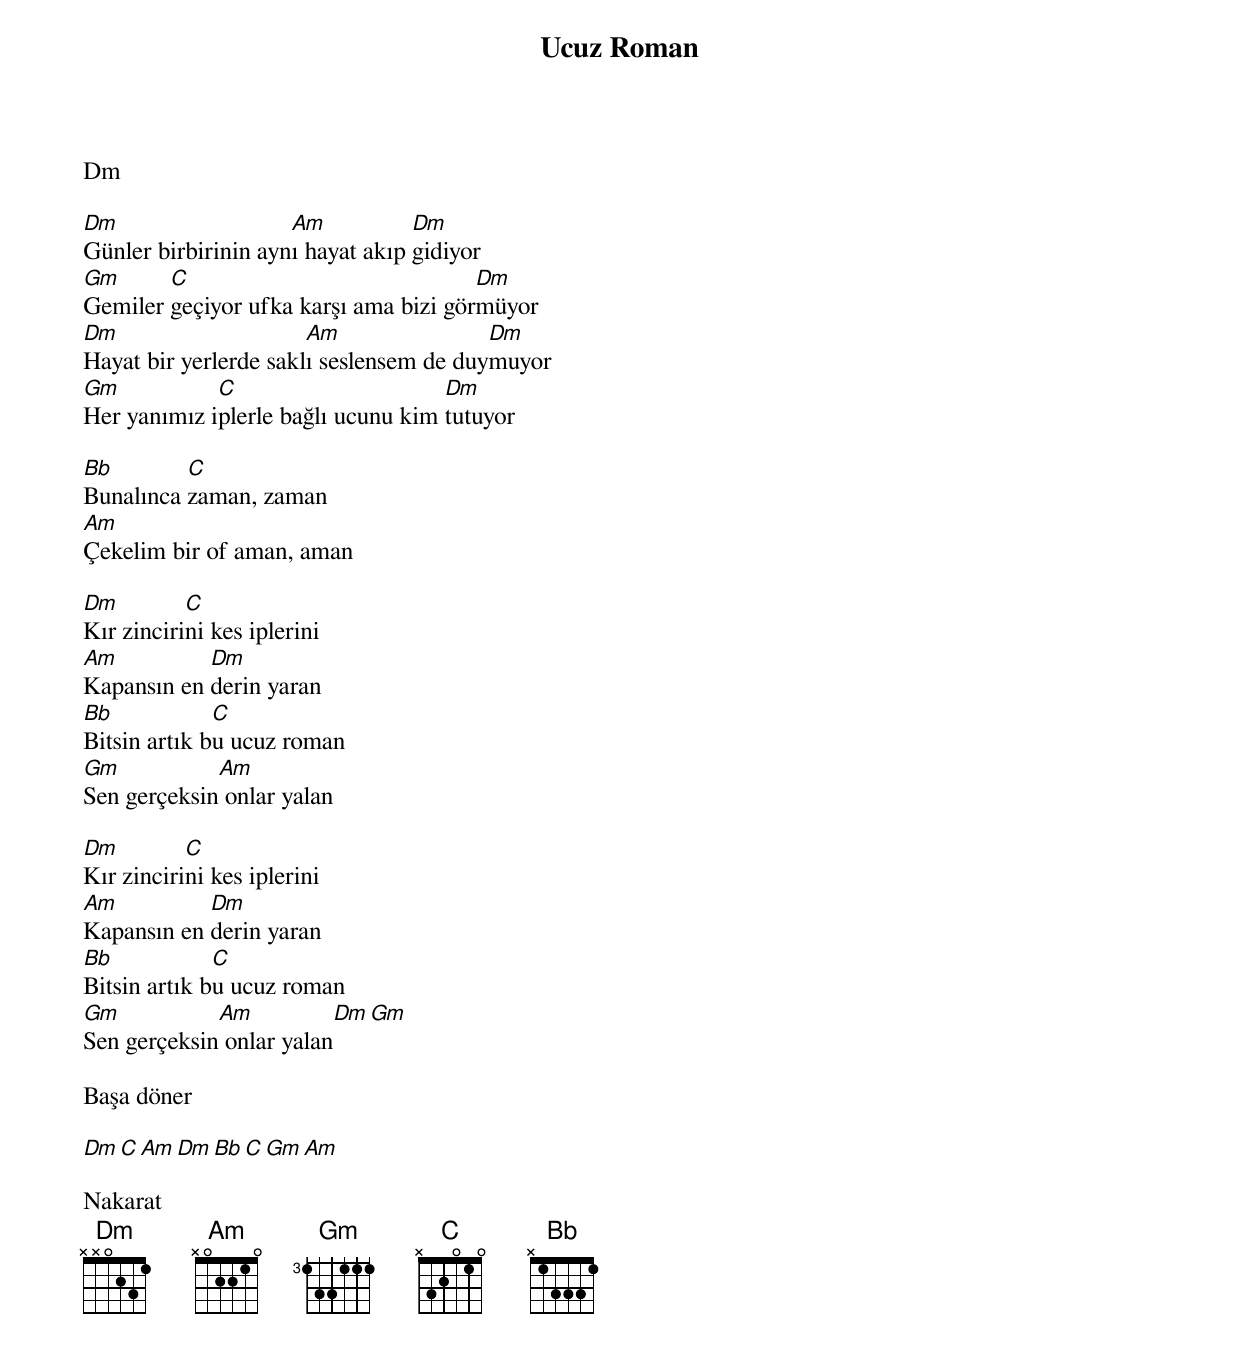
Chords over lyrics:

{title: Ucuz Roman}
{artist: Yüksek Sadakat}

Dm

Dm                   Am           Dm
Günler birbirinin aynı hayat akıp gidiyor
Gm      C                              Dm
Gemiler geçiyor ufka karşı ama bizi görmüyor
Dm                     Am                Dm
Hayat bir yerlerde saklı seslensem de duymuyor
Gm           C                      Dm
Her yanımız iplerle bağlı ucunu kim tutuyor

Bb        C
Bunalınca zaman, zaman
Am
Çekelim bir of aman, aman

Dm         C
Kır zincirini kes iplerini
Am          Dm
Kapansın en derin yaran
Bb            C
Bitsin artık bu ucuz roman
Gm           Am
Sen gerçeksin onlar yalan

Dm         C
Kır zincirini kes iplerini
Am          Dm
Kapansın en derin yaran
Bb            C
Bitsin artık bu ucuz roman
Gm           Am           Dm  Gm
Sen gerçeksin onlar yalan

Başa döner

Dm  C  Am Dm Bb C  Gm  Am

Nakarat
